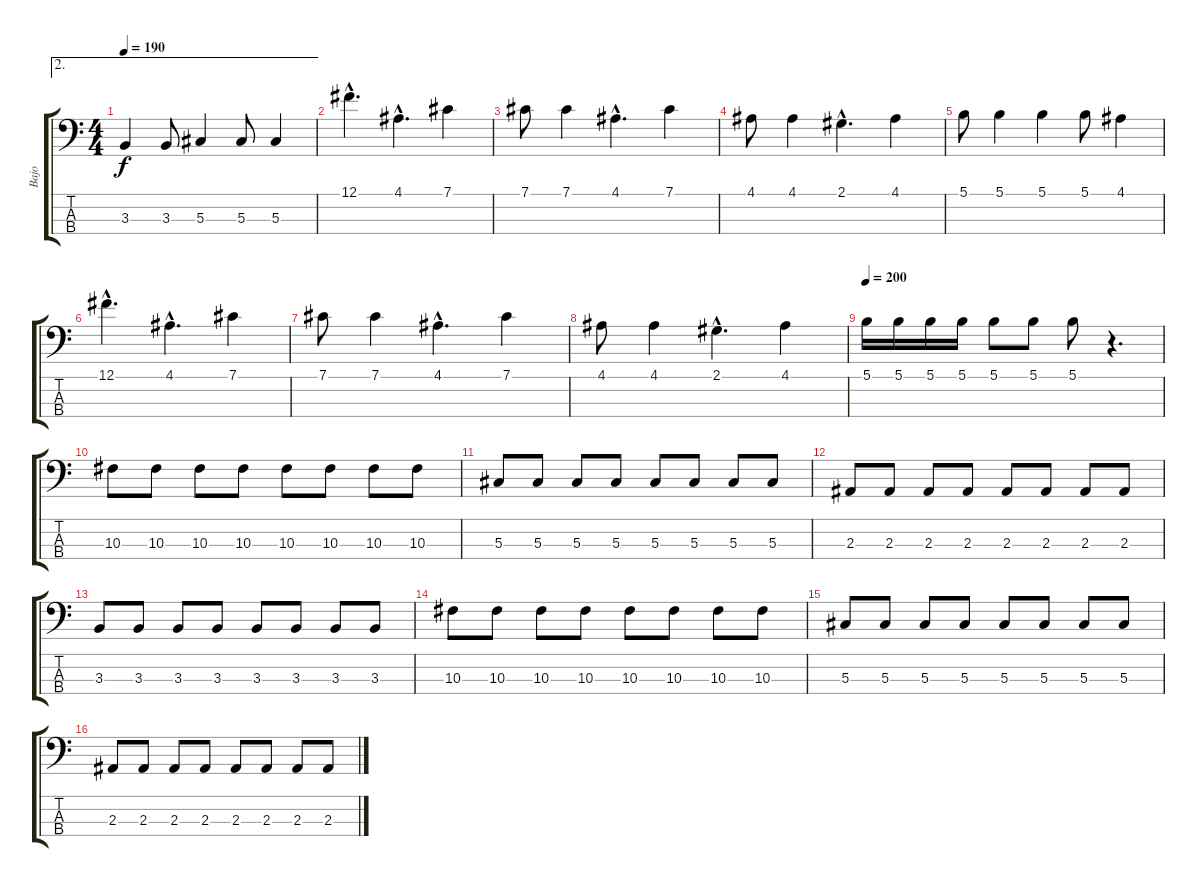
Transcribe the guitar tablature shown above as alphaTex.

\track ("Bajo" "Bajo") {instrument electricbasspick}
\staff {score tabs}
\tuning (Gb2 Db2 Ab1 Eb1) {hide}
\ae 2
\ts (4 4)
\tempo 190
\clef f4
\ks c
3.3.4{dy f} 3.3.8 5.3.4 5.3.8 5.3.4 |
12.1{hac}.4{d} 4.1{hac}.4{d} 7.1.4 |
7.1.8 7.1.4 4.1{hac}.4{d} 7.1.4 |
4.1.8 4.1.4 2.1{hac}.4{d} 4.1.4 |
5.1.8 5.1.4 5.1.4 5.1.8 4.1.4 |
12.1{hac}.4{d} 4.1{hac}.4{d} 7.1.4 |
7.1.8 7.1.4 4.1{hac}.4{d} 7.1.4 |
4.1.8 4.1.4 2.1{hac}.4{d} 4.1.4 |
\tempo 200
5.1.16 5.1.16 5.1.16 5.1.16 5.1.8 5.1.8 5.1.8 r.4{d} |
10.3.8 10.3.8 10.3.8 10.3.8 10.3.8 10.3.8 10.3.8 10.3.8 |
5.3.8 5.3.8 5.3.8 5.3.8 5.3.8 5.3.8 5.3.8 5.3.8 |
2.3.8 2.3.8 2.3.8 2.3.8 2.3.8 2.3.8 2.3.8 2.3.8 |
3.3.8 3.3.8 3.3.8 3.3.8 3.3.8 3.3.8 3.3.8 3.3.8 |
10.3.8 10.3.8 10.3.8 10.3.8 10.3.8 10.3.8 10.3.8 10.3.8 |
5.3.8 5.3.8 5.3.8 5.3.8 5.3.8 5.3.8 5.3.8 5.3.8 |
2.3.8 2.3.8 2.3.8 2.3.8 2.3.8 2.3.8 2.3.8 2.3.8
